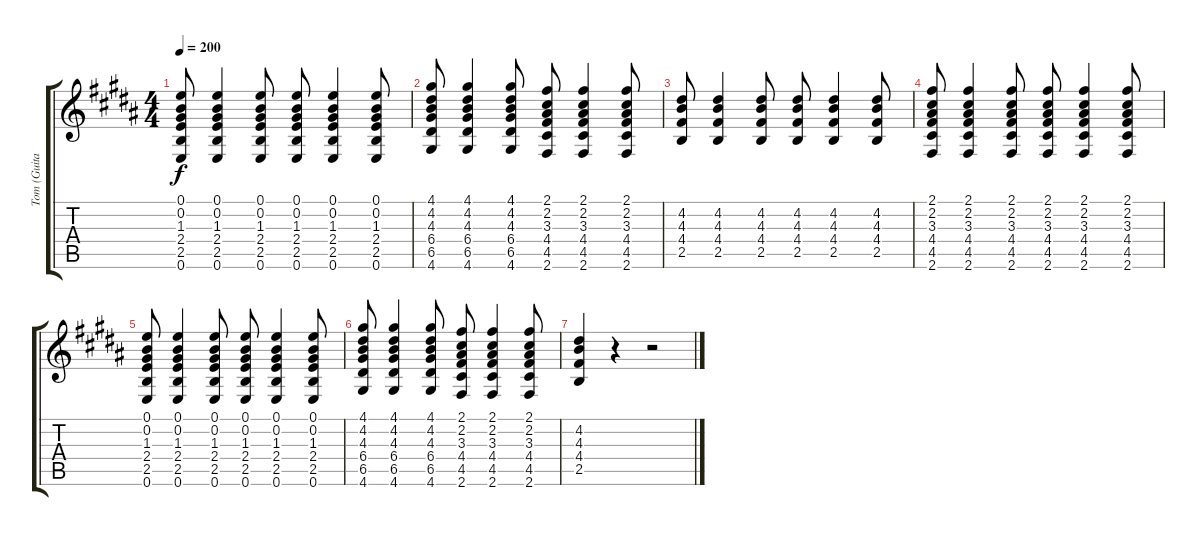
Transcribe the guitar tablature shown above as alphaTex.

\track ("Tom (Guitar)" "Tom (Guita") {instrument distortionguitar}
\staff {score tabs}
\tuning (E4 B3 G3 D3 A2 E2) {hide}
\ts (4 4)
\tempo 200
\clef g2
\ks b
(0.1 0.2 1.3 2.4 2.5 0.6).8{dy f} (0.1 0.2 1.3 2.4 2.5 0.6).4 (0.1 0.2 1.3 2.4 2.5 0.6).8 (0.1 0.2 1.3 2.4 2.5 0.6).8 (0.1 0.2 1.3 2.4 2.5 0.6).4 (0.1 0.2 1.3 2.4 2.5 0.6).8 |
(4.1 4.2 4.3 6.4 6.5 4.6).8 (4.1 4.2 4.3 6.4 6.5 4.6).4 (4.1 4.2 4.3 6.4 6.5 4.6).8 (2.1 2.2 3.3 4.4 4.5 2.6).8 (2.1 2.2 3.3 4.4 4.5 2.6).4 (2.1 2.2 3.3 4.4 4.5 2.6).8 |
(4.2 4.3 4.4 2.5).8 (4.2 4.3 4.4 2.5).4 (4.2 4.3 4.4 2.5).8 (4.2 4.3 4.4 2.5).8 (4.2 4.3 4.4 2.5).4 (4.2 4.3 4.4 2.5).8 |
(2.1 2.2 3.3 4.4 4.5 2.6).8 (2.1 2.2 3.3 4.4 4.5 2.6).4 (2.1 2.2 3.3 4.4 4.5 2.6).8 (2.1 2.2 3.3 4.4 4.5 2.6).8 (2.1 2.2 3.3 4.4 4.5 2.6).4 (2.1 2.2 3.3 4.4 4.5 2.6).8 |
(0.1 0.2 1.3 2.4 2.5 0.6).8 (0.1 0.2 1.3 2.4 2.5 0.6).4 (0.1 0.2 1.3 2.4 2.5 0.6).8 (0.1 0.2 1.3 2.4 2.5 0.6).8 (0.1 0.2 1.3 2.4 2.5 0.6).4 (0.1 0.2 1.3 2.4 2.5 0.6).8 |
(4.1 4.2 4.3 6.4 6.5 4.6).8 (4.1 4.2 4.3 6.4 6.5 4.6).4 (4.1 4.2 4.3 6.4 6.5 4.6).8 (2.1 2.2 3.3 4.4 4.5 2.6).8 (2.1 2.2 3.3 4.4 4.5 2.6).4 (2.1 2.2 3.3 4.4 4.5 2.6).8 |
(4.2 4.3 4.4 2.5).4 r.4 r.2
